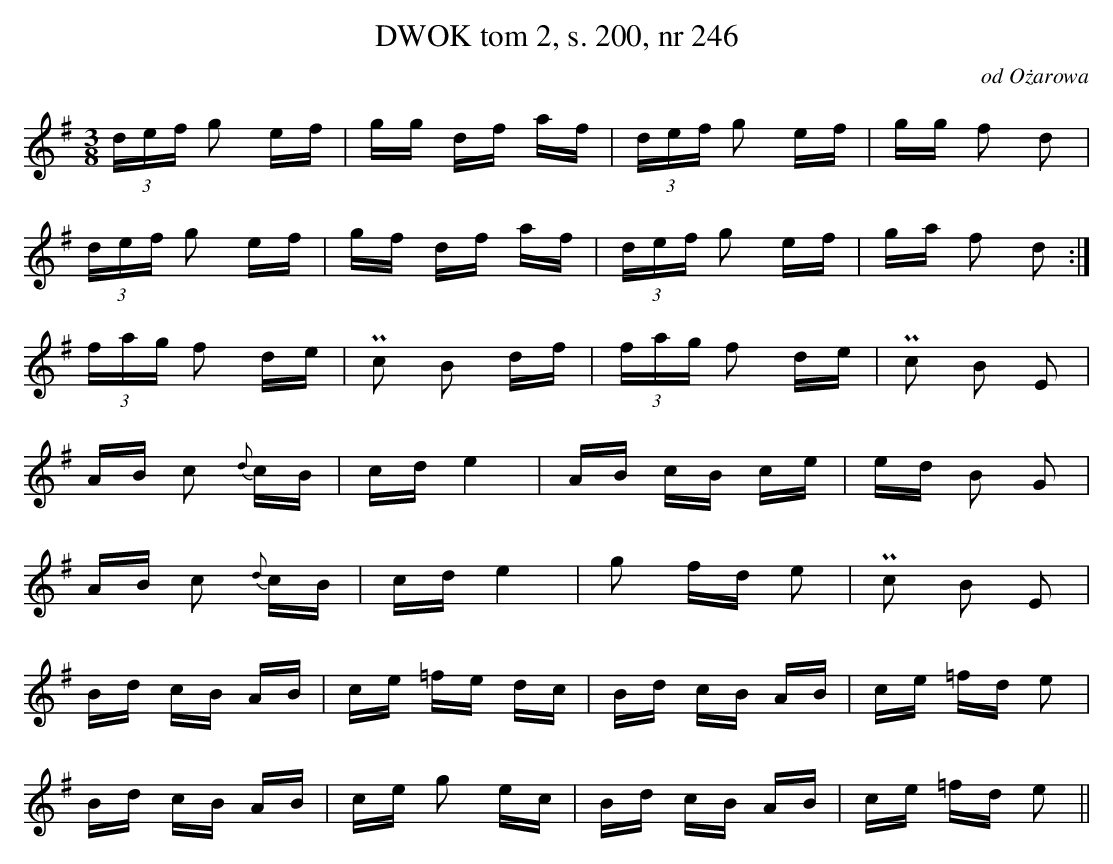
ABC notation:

X:1
T:DWOK tom 2, s. 200, nr 246
O:od Ożarowa
L:1/16
M:3/8
K:G
 (3def g2 ef|gg df af| (3def g2 ef|gg f2 d2|
 (3def g2 ef|gf df af| (3def g2 ef|ga f2 d2:|
 (3fag f2 de|Pc2 B2 df| (3fag f2 de|Pc2 B2 E2|
AB c2 {d }cB|cd e4|AB cB ce|ed B2 G2|
AB c2 {d }cB|cd e4|g2 fd e2|Pc2 B2 E2|
Bd cB AB|ce =fe dc|Bd cB AB|ce =fd e2|
Bd cB AB|ce g2 ec|Bd cB AB|ce =fd e2||
